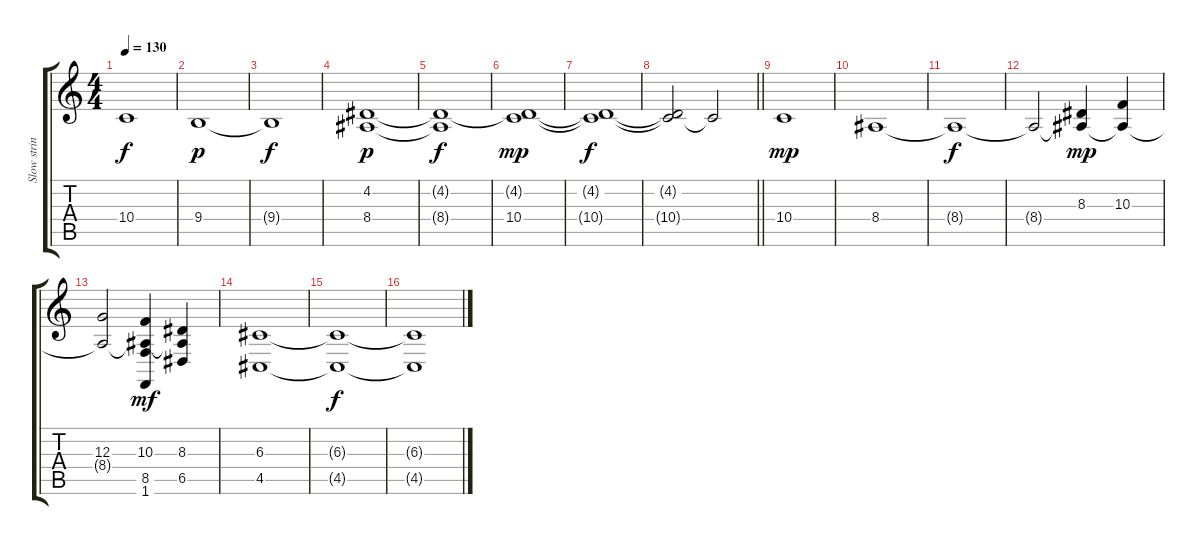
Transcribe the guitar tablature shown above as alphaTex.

\track ("Slow strings" "Slow strin") {instrument stringensemble1}
\staff {score tabs}
\tuning (E4 B3 G3 D3 A2 E2) {hide}
\ts (4 4)
\tempo 130
\clef g2
\ks c
10.4{t}.1{dy f} |
9.4.1{dy p} |
9.4{t}.1{dy f} |
(4.2 8.4).1{dy p} |
(4.2{t} 8.4{t}).1{dy f} |
(4.2{t} 10.4).1{dy mp} |
(4.2{t} 10.4{t}).1{dy f} |
\barLineRight lightlight
(4.2{t} 10.4{t}).2 10.4{t}.2 |
\section ("" "")
10.4.1{dy mp} |
8.4.1 |
8.4{t}.1{dy f} |
8.4{t}.2 (8.3 8.4{t}).4{dy mp} (10.3 8.4{t}).4 |
(12.3 8.4{t}).2 (10.3 8.4{t} 8.5 1.6).4{dy mf} (8.3 8.4{t} 6.5).4 |
(6.3 4.5).1 |
(6.3{t} 4.5{t}).1{dy f} |
(6.3{t} 4.5{t}).1
